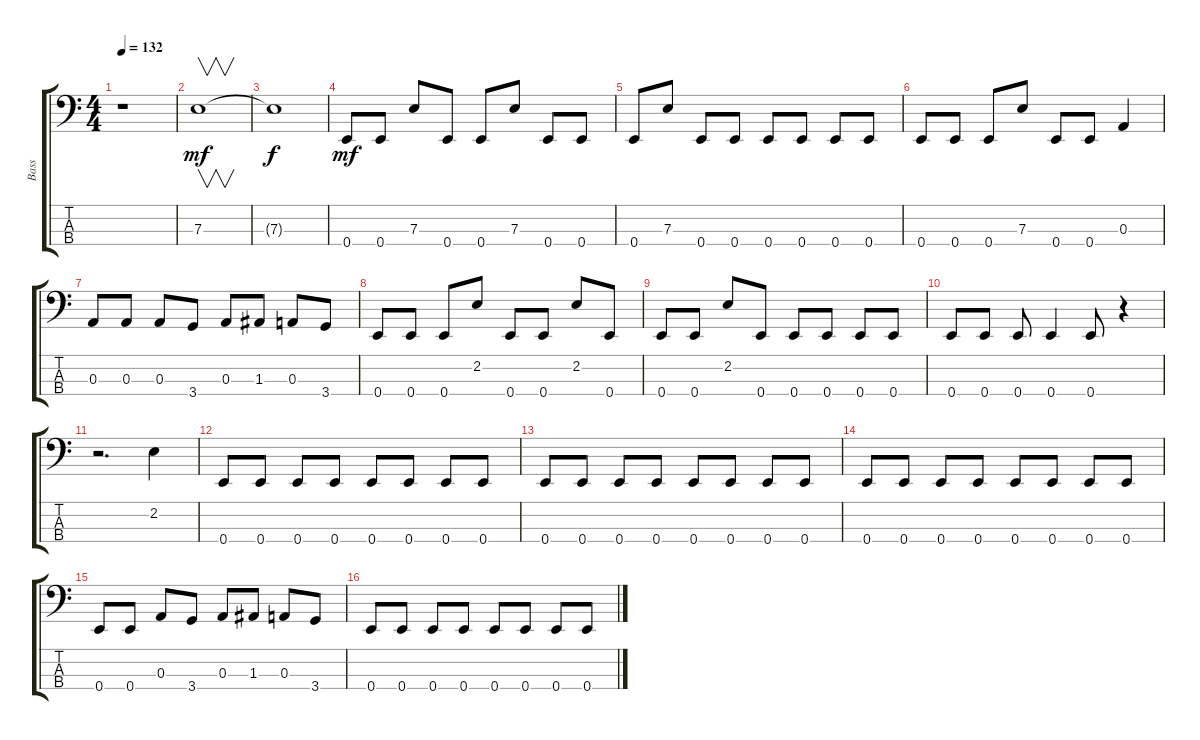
\track ("Bass" "Bass") {instrument electricbassfinger}
\staff {score tabs}
\tuning (G2 D2 A1 E1) {hide}
\ts (4 4)
\tempo 132
\clef f4
\ks c
r.1{dy mf} |
7.3.1{v} |
7.3{t}.1{dy f} |
0.4.8{dy mf} 0.4.8 7.3.8 0.4.8 0.4.8 7.3.8 0.4.8 0.4.8 |
0.4.8 7.3.8 0.4.8 0.4.8 0.4.8 0.4.8 0.4.8 0.4.8 |
0.4.8 0.4.8 0.4.8 7.3.8 0.4.8 0.4.8 0.3.4 |
0.3.8 0.3.8 0.3.8 3.4.8 0.3.8 1.3.8 0.3.8 3.4.8 |
0.4.8 0.4.8 0.4.8 2.2.8 0.4.8 0.4.8 2.2.8 0.4.8 |
0.4.8 0.4.8 2.2.8 0.4.8 0.4.8 0.4.8 0.4.8 0.4.8 |
0.4.8 0.4.8 0.4.8 0.4.4 0.4.8 r.4 |
r.2{d} 2.2.4 |
0.4.8 0.4.8 0.4.8 0.4.8 0.4.8 0.4.8 0.4.8 0.4.8 |
0.4.8 0.4.8 0.4.8 0.4.8 0.4.8 0.4.8 0.4.8 0.4.8 |
0.4.8 0.4.8 0.4.8 0.4.8 0.4.8 0.4.8 0.4.8 0.4.8 |
0.4.8 0.4.8 0.3.8 3.4.8 0.3.8 1.3.8 0.3.8 3.4.8 |
0.4.8 0.4.8 0.4.8 0.4.8 0.4.8 0.4.8 0.4.8 0.4.8
